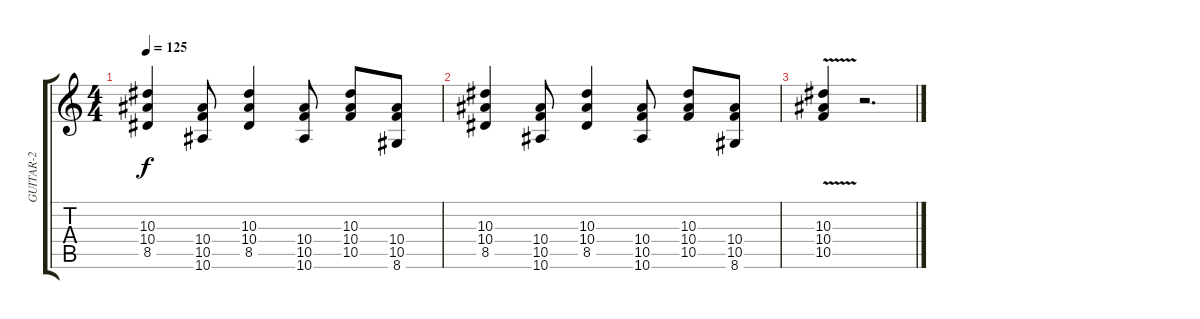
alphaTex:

\track ("GUITAR-2" "GUITAR-2") {instrument overdrivenguitar}
\staff {score tabs}
\tuning (D4 A3 F3 C3 G2 C2) {hide}
\ts (4 4)
\tempo 125
\clef g2
\ks c
(10.3 10.4 8.5).4{dy f volume 11} (10.4 10.5 10.6).8 (10.3 10.4 8.5).4 (10.4 10.5 10.6).8 (10.3 10.4 10.5).8 (10.4 10.5 8.6).8 |
(10.3 10.4 8.5).4{volume 11} (10.4 10.5 10.6).8 (10.3 10.4 8.5).4 (10.4 10.5 10.6).8 (10.3 10.4 10.5).8 (10.4 10.5 8.6).8 |
(10.3 10.4 10.5{v}).4 r.2{d}
